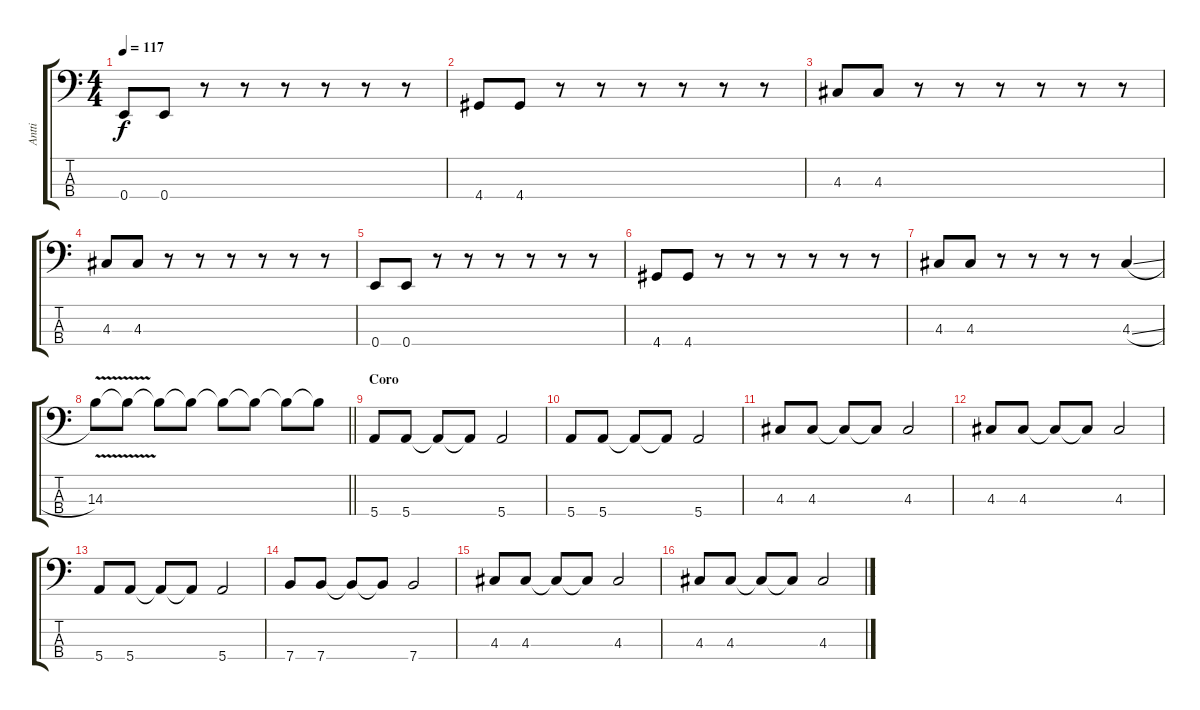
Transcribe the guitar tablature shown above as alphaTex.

\track ("Antti" "Antti") {instrument electricbassfinger}
\staff {score tabs}
\tuning (G2 D2 A1 E1) {hide}
\ts (4 4)
\tempo 117
\clef f4
\ks c
0.4.8{dy f} 0.4.8 r.8 r.8 r.8 r.8 r.8 r.8 |
4.4.8 4.4.8 r.8 r.8 r.8 r.8 r.8 r.8 |
4.3.8 4.3.8 r.8 r.8 r.8 r.8 r.8 r.8 |
4.3.8 4.3.8 r.8 r.8 r.8 r.8 r.8 r.8 |
0.4.8 0.4.8 r.8 r.8 r.8 r.8 r.8 r.8 |
4.4.8 4.4.8 r.8 r.8 r.8 r.8 r.8 r.8 |
4.3.8 4.3.8 r.8 r.8 r.8 r.8 4.3{sl}.4 |
\barLineRight lightlight
14.3{v}.8 14.3{t}.8 14.3{t}.8 14.3{t}.8 14.3{t}.8 14.3{t}.8 14.3{t}.8 14.3{t}.8 |
\section ("" "Coro")
5.4.8 5.4.8 5.4{t}.8 5.4{t}.8 5.4.2 |
5.4.8 5.4.8 5.4{t}.8 5.4{t}.8 5.4.2 |
4.3.8 4.3.8 4.3{t}.8 4.3{t}.8 4.3.2 |
4.3.8 4.3.8 4.3{t}.8 4.3{t}.8 4.3.2 |
5.4.8 5.4.8 5.4{t}.8 5.4{t}.8 5.4.2 |
7.4.8 7.4.8 7.4{t}.8 7.4{t}.8 7.4.2 |
4.3.8 4.3.8 4.3{t}.8 4.3{t}.8 4.3.2 |
4.3.8 4.3.8 4.3{t}.8 4.3{t}.8 4.3.2
